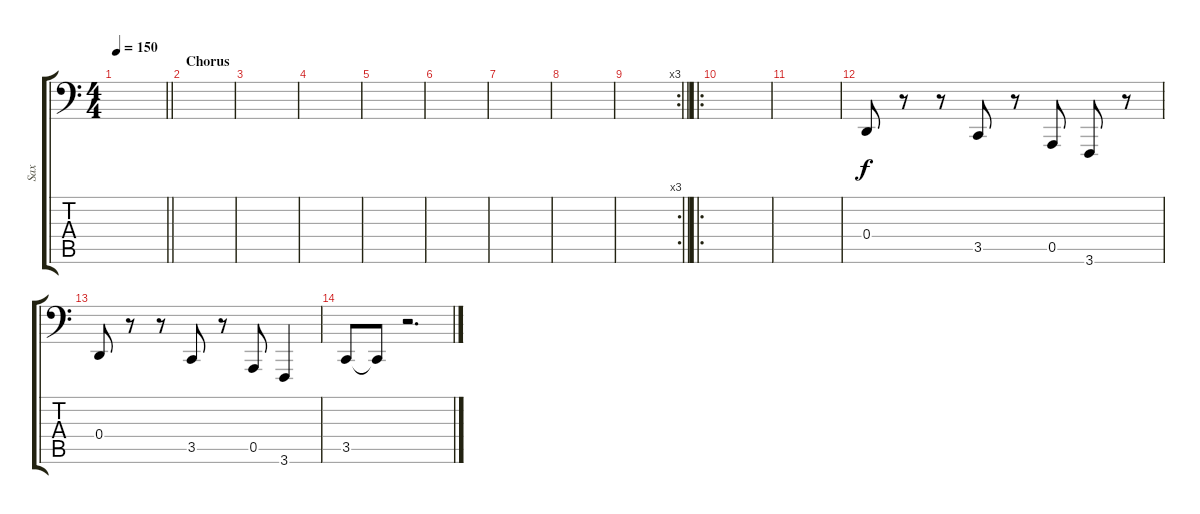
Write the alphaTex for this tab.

\track ("Sax" "Sax") {instrument baritonesax}
\staff {score tabs}
\tuning (E3 B2 G2 D2 A1 D1) {hide}
\ts (4 4)
\tempo 150
\clef f4
\barLineRight lightlight
\ks c
|
\section ("" "Chorus")
|
|
|
|
|
|
|
\rc 3
\barLineRight lightlight
|
\ro
\section ("" "")
|
|
0.4.8 r.8 r.8 3.5.8 r.8 0.5.8 3.6.8 r.8 |
0.4.8 r.8 r.8 3.5.8 r.8 0.5.8 3.6.4 |
3.5.8 3.5{t}.8 r.2{d}
